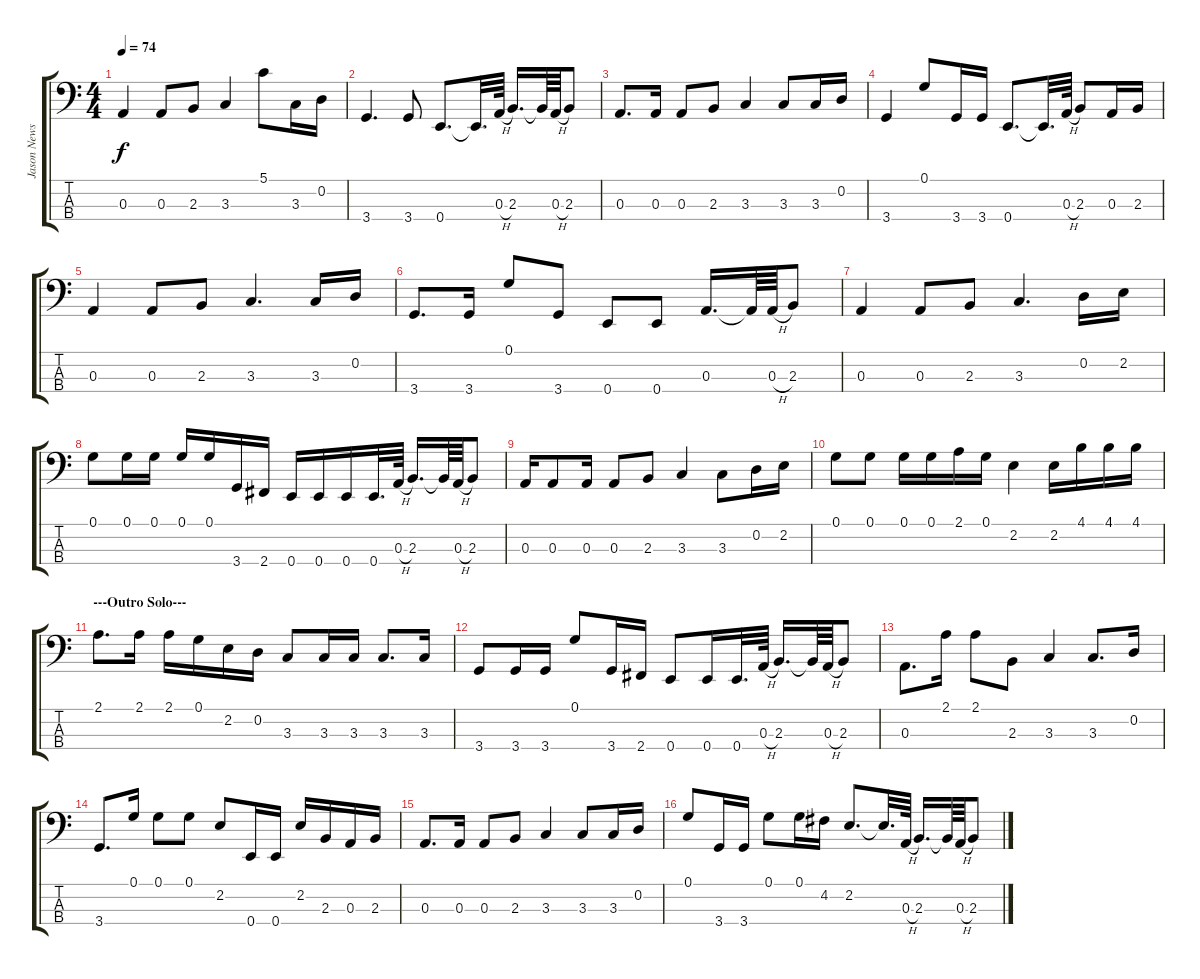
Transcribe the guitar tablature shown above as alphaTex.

\track ("Jason Newsted" "Jason News") {instrument electricbasspick}
\staff {score tabs}
\tuning (G2 D2 A1 E1) {hide}
\ts (4 4)
\tempo 74
\clef f4
\ks c
0.3.4{dy f} 0.3.8 2.3.8 3.3.4 5.1.8 3.3.16 0.2.16 |
3.4.4{d} 3.4.8 0.4.8{d} 0.4{t}.32{d} 0.3{h}.64 2.3.16{d} 2.3{t}.64 0.3{h}.64 2.3.8 |
0.3.8{d} 0.3.16 0.3.8 2.3.8 3.3.4 3.3.8 3.3.16 0.2.16 |
3.4.4 0.1.8 3.4.16 3.4.16 0.4.8{d} 0.4{t}.32{d} 0.3{h}.64 2.3.8 0.3.16 2.3.16 |
0.3.4 0.3.8 2.3.8 3.3.4{d} 3.3.16 0.2.16 |
3.4.8{d} 3.4.16 0.1.8 3.4.8 0.4.8 0.4.8 0.3.16{d} 0.3{t}.64 0.3{h}.64 2.3.8 |
0.3.4 0.3.8 2.3.8 3.3.4{d} 0.2.16 2.2.16 |
0.1.8 0.1.16 0.1.16 0.1.16 0.1.16 3.4.16 2.4.16 0.4.16 0.4.16 0.4.16 0.4.32{d} 0.3{h}.64 2.3.16{d} 2.3{t}.64 0.3{h}.64 2.3.8 |
0.3.16 0.3.8 0.3.16 0.3.8 2.3.8 3.3.4 3.3.8 0.2.16 2.2.16 |
0.1.8 0.1.8 0.1.16 0.1.16 2.1.16 0.1.16 2.2.4 2.2.16 4.1.16 4.1.16 4.1.16 |
\section ("" "---Outro Solo---")
2.1.8{d} 2.1.16 2.1.16 0.1.16 2.2.16 0.2.16 3.3.8 3.3.16 3.3.16 3.3.8{d} 3.3.16 |
3.4.8 3.4.16 3.4.16 0.1.8 3.4.16 2.4.16 0.4.8 0.4.16 0.4.32{d} 0.3{h}.64 2.3.16{d} 2.3{t}.64 0.3{h}.64 2.3.8 |
0.3.8{d} 2.1.16 2.1.8 2.3.8 3.3.4 3.3.8{d} 0.2.16 |
3.4.8{d} 0.1.16 0.1.8 0.1.8 2.2.8 0.4.16 0.4.16 2.2.16 2.3.16 0.3.16 2.3.16 |
0.3.8{d} 0.3.16 0.3.8 2.3.8 3.3.4 3.3.8 3.3.16 0.2.16 |
0.1.8 3.4.16 3.4.16 0.1.8 0.1.16 4.2.16 2.2.8{d} 2.2{t}.32{d} 0.3{h}.64 2.3.16{d} 2.3{t}.64 0.3{h}.64 2.3.8
